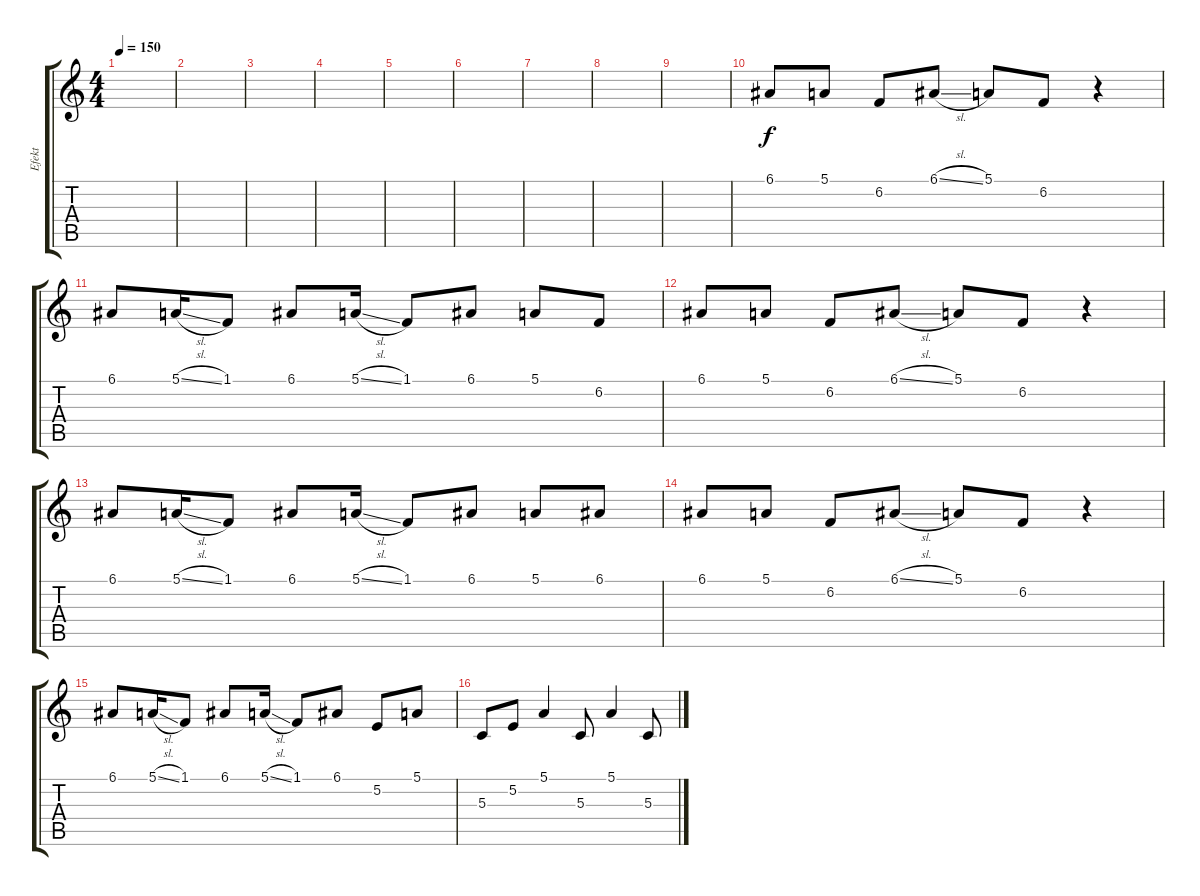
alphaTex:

\track ("Efekt" "Efekt") {instrument pad3polysynth}
\staff {score tabs}
\tuning (E4 B3 G3 D3 A2 E2) {hide}
\ts (4 4)
\tempo 150
\clef g2
\ks c
|
|
|
|
|
|
|
|
|
6.1.8{volume 6 instrument overdrivenguitar} 5.1.8 6.2.8 6.1{sl}.8 5.1.8 6.2.8 r.4 |
6.1.8 5.1{sl}.16 1.1.8 6.1.8 5.1{sl}.16 1.1.8 6.1.8 5.1.8 6.2.8 |
6.1.8 5.1.8 6.2.8 6.1{sl}.8 5.1.8 6.2.8 r.4 |
6.1.8 5.1{sl}.16 1.1.8 6.1.8 5.1{sl}.16 1.1.8 6.1.8 5.1.8 6.1.8 |
6.1.8 5.1.8 6.2.8 6.1{sl}.8 5.1.8 6.2.8 r.4 |
6.1.8 5.1{sl}.16 1.1.8 6.1.8 5.1{sl}.16 1.1.8 6.1.8 5.2.8 5.1.8 |
5.3.8 5.2.8 5.1.4 5.3.8 5.1.4 5.3.8
